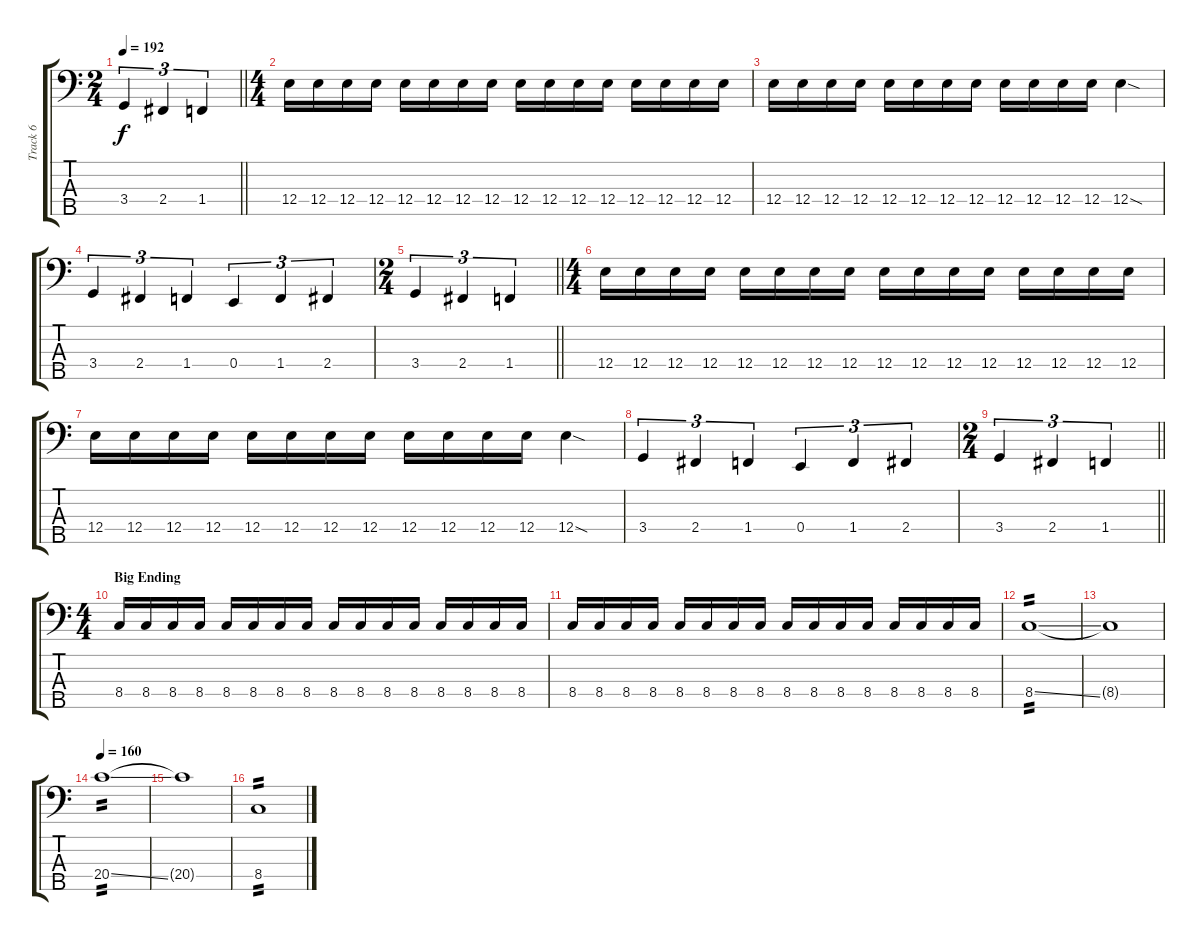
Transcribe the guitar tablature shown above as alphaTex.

\track ("Track 6" "Track 6") {instrument electricbassfinger}
\staff {score tabs}
\tuning (G2 D2 A1 E1 B0) {hide}
\ts (2 4)
\tempo 192
\clef f4
\barLineRight lightlight
\ks c
3.4.4{tu (3 2) dy f} 2.4.4{tu (3 2)} 1.4.4{tu (3 2)} |
\ts (4 4)
12.4.16 12.4.16 12.4.16 12.4.16 12.4.16 12.4.16 12.4.16 12.4.16 12.4.16 12.4.16 12.4.16 12.4.16 12.4.16 12.4.16 12.4.16 12.4.16 |
12.4.16 12.4.16 12.4.16 12.4.16 12.4.16 12.4.16 12.4.16 12.4.16 12.4.16 12.4.16 12.4.16 12.4.16 12.4{sod}.4 |
3.4.4{tu (3 2)} 2.4.4{tu (3 2)} 1.4.4{tu (3 2)} 0.4.4{tu (3 2)} 1.4.4{tu (3 2)} 2.4.4{tu (3 2)} |
\ts (2 4)
\barLineRight lightlight
3.4.4{tu (3 2)} 2.4.4{tu (3 2)} 1.4.4{tu (3 2)} |
\ts (4 4)
12.4.16 12.4.16 12.4.16 12.4.16 12.4.16 12.4.16 12.4.16 12.4.16 12.4.16 12.4.16 12.4.16 12.4.16 12.4.16 12.4.16 12.4.16 12.4.16 |
12.4.16 12.4.16 12.4.16 12.4.16 12.4.16 12.4.16 12.4.16 12.4.16 12.4.16 12.4.16 12.4.16 12.4.16 12.4{sod}.4 |
3.4.4{tu (3 2)} 2.4.4{tu (3 2)} 1.4.4{tu (3 2)} 0.4.4{tu (3 2)} 1.4.4{tu (3 2)} 2.4.4{tu (3 2)} |
\ts (2 4)
\barLineRight lightlight
3.4.4{tu (3 2)} 2.4.4{tu (3 2)} 1.4.4{tu (3 2)} |
\ts (4 4)
\section ("" "Big Ending")
8.4.16 8.4.16 8.4.16 8.4.16 8.4.16 8.4.16 8.4.16 8.4.16 8.4.16 8.4.16 8.4.16 8.4.16 8.4.16 8.4.16 8.4.16 8.4.16 |
8.4.16 8.4.16 8.4.16 8.4.16 8.4.16 8.4.16 8.4.16 8.4.16 8.4.16 8.4.16 8.4.16 8.4.16 8.4.16 8.4.16 8.4.16 8.4.16 |
8.4{ss}.1{tp 2} |
8.4{t}.1 |
\tempo 160
20.4{ss}.1{tp 2} |
20.4{t}.1 |
8.4.1{tp 2}
